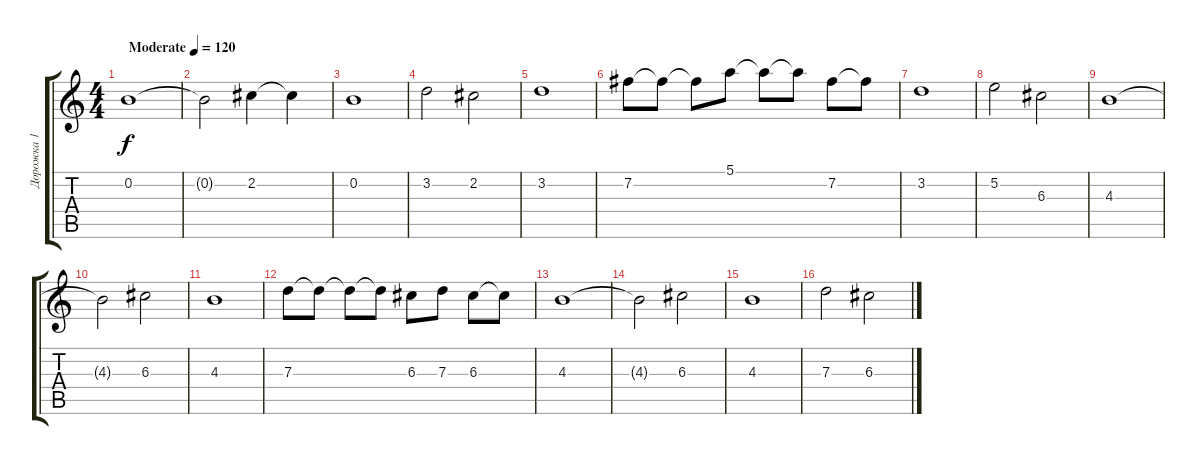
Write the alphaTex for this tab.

\track ("Дорожка 1" "Дорожка 1") {instrument overdrivenguitar}
\staff {score tabs}
\tuning (E4 B3 G3 D3 A2 E2) {hide}
\ts (4 4)
\tempo (120 "Moderate")
\clef g2
\ks c
0.2.1{dy f instrument overdrivenguitar} |
0.2{t}.2 2.2.4 2.2{t}.4 |
0.2.1 |
3.2.2 2.2.2 |
3.2.1 |
7.2.8 7.2{t}.8 7.2{t}.8 5.1.8 5.1{t}.8 5.1{t}.8 7.2.8 7.2{t}.8 |
3.2.1 |
5.2.2 6.3.2 |
4.3.1 |
4.3{t}.2 6.3.2 |
4.3.1 |
7.3.8 7.3{t}.8 7.3{t}.8 7.3{t}.8 6.3.8 7.3.8 6.3.8 6.3{t}.8 |
4.3.1 |
4.3{t}.2 6.3.2 |
4.3.1 |
7.3.2 6.3.2
